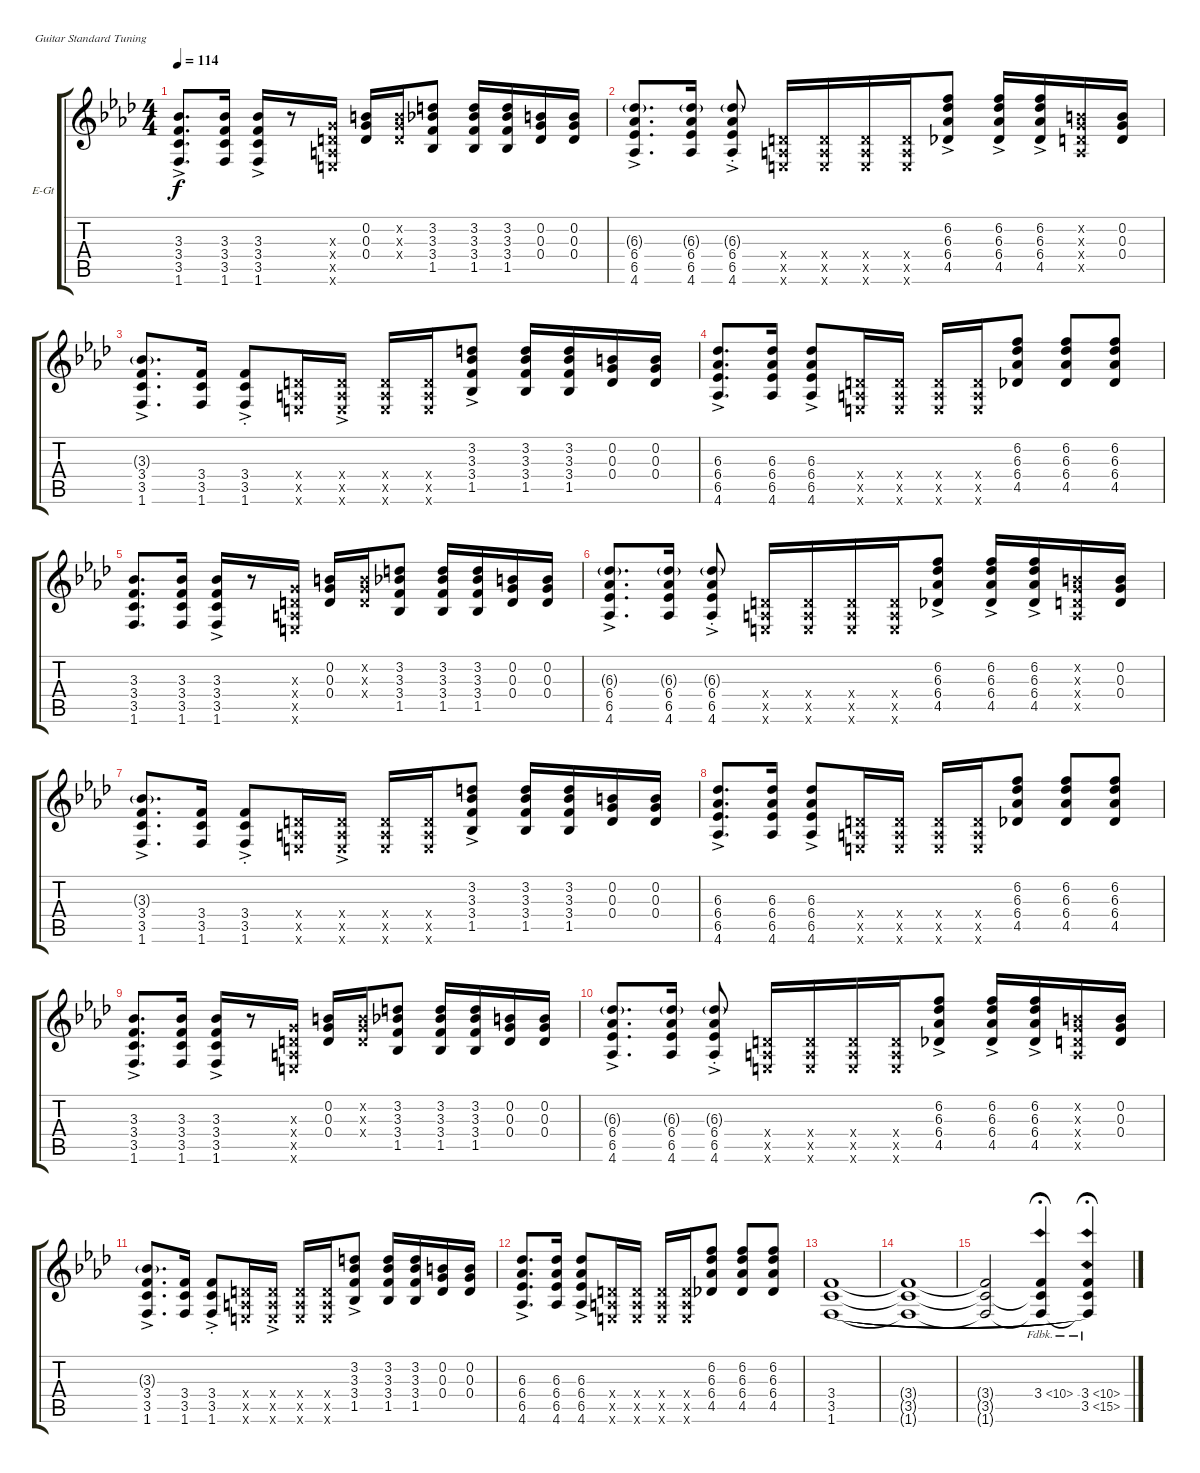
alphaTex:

\defaultSystemsLayout 4
\bracketExtendMode groupsimilarinstruments
\firstSystemTrackNameOrientation horizontal
\otherSystemsTrackNameOrientation horizontal
\track ("Guitar" "E-Gt") {instrument distortionguitar}
\staff {score tabs}
\tuning (E4 B3 G3 D3 A2 E2)
\ts (4 4)
\tempo 114
\clef g2
\scale
1.07692
\ks ab
(1.6 3.5 3.4 3.3{ac}).8{d dy f} (1.6 3.5 3.4 3.3).16 (1.6 3.5 3.4 3.3{ac}).16 r.8 (0.5{x} 0.6{x} 0.4{x} 0.3{x}).16 (0.4 0.3 0.2).16 (0.2{x} 0.3{x} 0.4{x}).16 (1.5 3.4 3.3 3.2).8 (1.5 3.4 3.3 3.2).16 (1.5 3.4 3.3 3.2).16 (0.4 0.3 0.2).16 (0.4 0.3 0.2).16 |
\scale
0.923077 (4.6{ac} 6.5 6.4 6.3{g}).8{d} (4.6 6.5 6.4 6.3{g}).16 (4.6{ac st} 6.5 6.4 6.3{g}).8{beam split} (0.6{x} 0.5{x} 0.4{x}).16{beam merge} (0.6{x} 0.5{x} 0.4{x}).16{beam merge} (0.6{x} 0.5{x} 0.4{x}).16{beam merge} (0.6{x} 0.5{x} 0.4{x}).16 (4.5 6.4 6.3 6.2{ac}).8 (4.5{ac} 6.4{ac} 6.3{ac} 6.2{ac}).16 (4.5{ac} 6.4{ac} 6.3{ac} 6.2{ac}).16 (0.5{x} 0.4{x} 0.3{x} 0.2{x}).16 (0.2 0.3 0.4).16 |
\scale
1.07692 (1.6{ac} 3.5 3.4 3.3{g}).8{d} (1.6 3.5 3.4).16 (1.6{ac} 3.5 3.4{ac st}).8 (0.6{x} 0.5{x} 0.4{x}).16 (0.6{ac x} 0.5{x} 0.4{x}).16 (0.6{x} 0.5{x} 0.4{x}).16 (0.6{x} 0.5{x} 0.4{x}).16 (1.5 3.4 3.3 3.2{ac}).8 (1.5 3.4 3.3 3.2).16 (1.5 3.4 3.3 3.2).16 (0.4 0.3 0.2).16 (0.2 0.3 0.4).16 |
\scale
0.923077 (4.6{ac} 6.5 6.4 6.3).8{d} (4.6 6.5 6.4 6.3).16 (4.6{ac} 6.5 6.4 6.3).8 (0.6{x} 0.5{x} 0.4{x}).16{beam merge} (0.6{x} 0.5{x} 0.4{x}).16{beam split} (0.6{x} 0.5{x} 0.4{x}).16{beam merge} (0.6{x} 0.5{x} 0.4{x}).16 (4.5 6.4 6.3 6.2).8 (4.5 6.4 6.3 6.2).8 (4.5 6.4 6.3 6.2).8 |
\scale
1.07692 (1.6 3.5 3.4 3.3).8{d} (1.6 3.5 3.4 3.3).16 (1.6 3.5 3.4 3.3{ac}).16 r.8 (0.5{x} 0.6{x} 0.4{x} 0.3{x}).16 (0.4 0.3 0.2).16 (0.2{x} 0.3{x} 0.4{x}).16 (1.5 3.4 3.3 3.2).8 (1.5 3.4 3.3 3.2).16 (1.5 3.4 3.3 3.2).16 (0.4 0.3 0.2).16 (0.4 0.3 0.2).16 |
\scale
0.923077 (4.6{ac} 6.5 6.4 6.3{g}).8{d} (4.6 6.5 6.4 6.3{g}).16 (4.6{ac st} 6.5 6.4 6.3{g}).8{beam split} (0.6{x} 0.5{x} 0.4{x}).16{beam merge} (0.6{x} 0.5{x} 0.4{x}).16{beam merge} (0.6{x} 0.5{x} 0.4{x}).16{beam merge} (0.6{x} 0.5{x} 0.4{x}).16 (4.5 6.4 6.3 6.2{ac}).8 (4.5{ac} 6.4{ac} 6.3{ac} 6.2{ac}).16 (4.5{ac} 6.4{ac} 6.3{ac} 6.2{ac}).16 (0.5{x} 0.4{x} 0.3{x} 0.2{x}).16 (0.2 0.3 0.4).16 |
\scale
1.07692 (1.6{ac} 3.5 3.4 3.3{g}).8{d} (1.6 3.5 3.4).16 (1.6{ac} 3.5 3.4{ac st}).8 (0.6{x} 0.5{x} 0.4{x}).16 (0.6{ac x} 0.5{x} 0.4{x}).16 (0.6{x} 0.5{x} 0.4{x}).16 (0.6{x} 0.5{x} 0.4{x}).16 (1.5 3.4 3.3 3.2{ac}).8 (1.5 3.4 3.3 3.2).16 (1.5 3.4 3.3 3.2).16 (0.4 0.3 0.2).16 (0.2 0.3 0.4).16 |
\scale
0.923077 (4.6{ac} 6.5 6.4 6.3).8{d} (4.6 6.5 6.4 6.3).16 (4.6{ac} 6.5 6.4 6.3).8 (0.6{x} 0.5{x} 0.4{x}).16{beam merge} (0.6{x} 0.5{x} 0.4{x}).16{beam split} (0.6{x} 0.5{x} 0.4{x}).16{beam merge} (0.6{x} 0.5{x} 0.4{x}).16 (4.5 6.4 6.3 6.2).8 (4.5 6.4 6.3 6.2).8 (4.5 6.4 6.3 6.2).8 |
\scale
1.07692 (1.6 3.5 3.4 3.3{ac}).8{d} (1.6 3.5 3.4 3.3).16 (1.6 3.5 3.4 3.3{ac}).16 r.8 (0.5{x} 0.6{x} 0.4{x} 0.3{x}).16 (0.4 0.3 0.2).16 (0.2{x} 0.3{x} 0.4{x}).16 (1.5 3.4 3.3 3.2).8 (1.5 3.4 3.3 3.2).16 (1.5 3.4 3.3 3.2).16 (0.4 0.3 0.2).16 (0.4 0.3 0.2).16 |
\scale
0.923077 (4.6{ac} 6.5 6.4 6.3{g}).8{d} (4.6 6.5 6.4 6.3{g}).16 (4.6{ac st} 6.5 6.4 6.3{g}).8{beam split} (0.6{x} 0.5{x} 0.4{x}).16{beam merge} (0.6{x} 0.5{x} 0.4{x}).16{beam merge} (0.6{x} 0.5{x} 0.4{x}).16{beam merge} (0.6{x} 0.5{x} 0.4{x}).16 (4.5 6.4 6.3 6.2{ac}).8 (4.5{ac} 6.4{ac} 6.3{ac} 6.2{ac}).16 (4.5{ac} 6.4{ac} 6.3{ac} 6.2{ac}).16 (0.5{x} 0.4{x} 0.3{x} 0.2{x}).16 (0.2 0.3 0.4).16 |
\scale
1.07692 (1.6{ac} 3.5 3.4 3.3{g}).8{d} (1.6 3.5 3.4).16 (1.6{ac} 3.5 3.4{ac st}).8 (0.6{x} 0.5{x} 0.4{x}).16 (0.6{ac x} 0.5{x} 0.4{x}).16 (0.6{x} 0.5{x} 0.4{x}).16 (0.6{x} 0.5{x} 0.4{x}).16 (1.5 3.4 3.3 3.2{ac}).8 (1.5 3.4 3.3 3.2).16 (1.5 3.4 3.3 3.2).16 (0.4 0.3 0.2).16 (0.2 0.3 0.4).16 |
\scale
0.923077 (4.6{ac} 6.5 6.4 6.3).8{d} (4.6 6.5 6.4 6.3).16 (4.6{ac} 6.5 6.4 6.3).8 (0.6{x} 0.5{x} 0.4{x}).16{beam merge} (0.6{x} 0.5{x} 0.4{x}).16{beam split} (0.6{x} 0.5{x} 0.4{x}).16{beam merge} (0.6{x} 0.5{x} 0.4{x}).16 (4.5 6.4 6.3 6.2).8 (4.5 6.4 6.3 6.2).8 (4.5 6.4 6.3 6.2).8 |
\scale
1.07692 (1.6 3.5 3.4).1{legatoorigin} |
\scale
0.923077 (1.6{t} 3.5{t} 3.4{t}).1{legatoorigin} |
\scale
1.07692 (1.6{t} 3.5{t} 3.4{t}).2{legatoorigin} (1.6{t} 3.5{t} 3.4{fh 7}).4{fermata (medium 0.6) legatoorigin} (1.6{t} 3.5{fh 12} 3.4{fh 7}).4{fermata (medium 0.89)} |
\scale
0.923077
